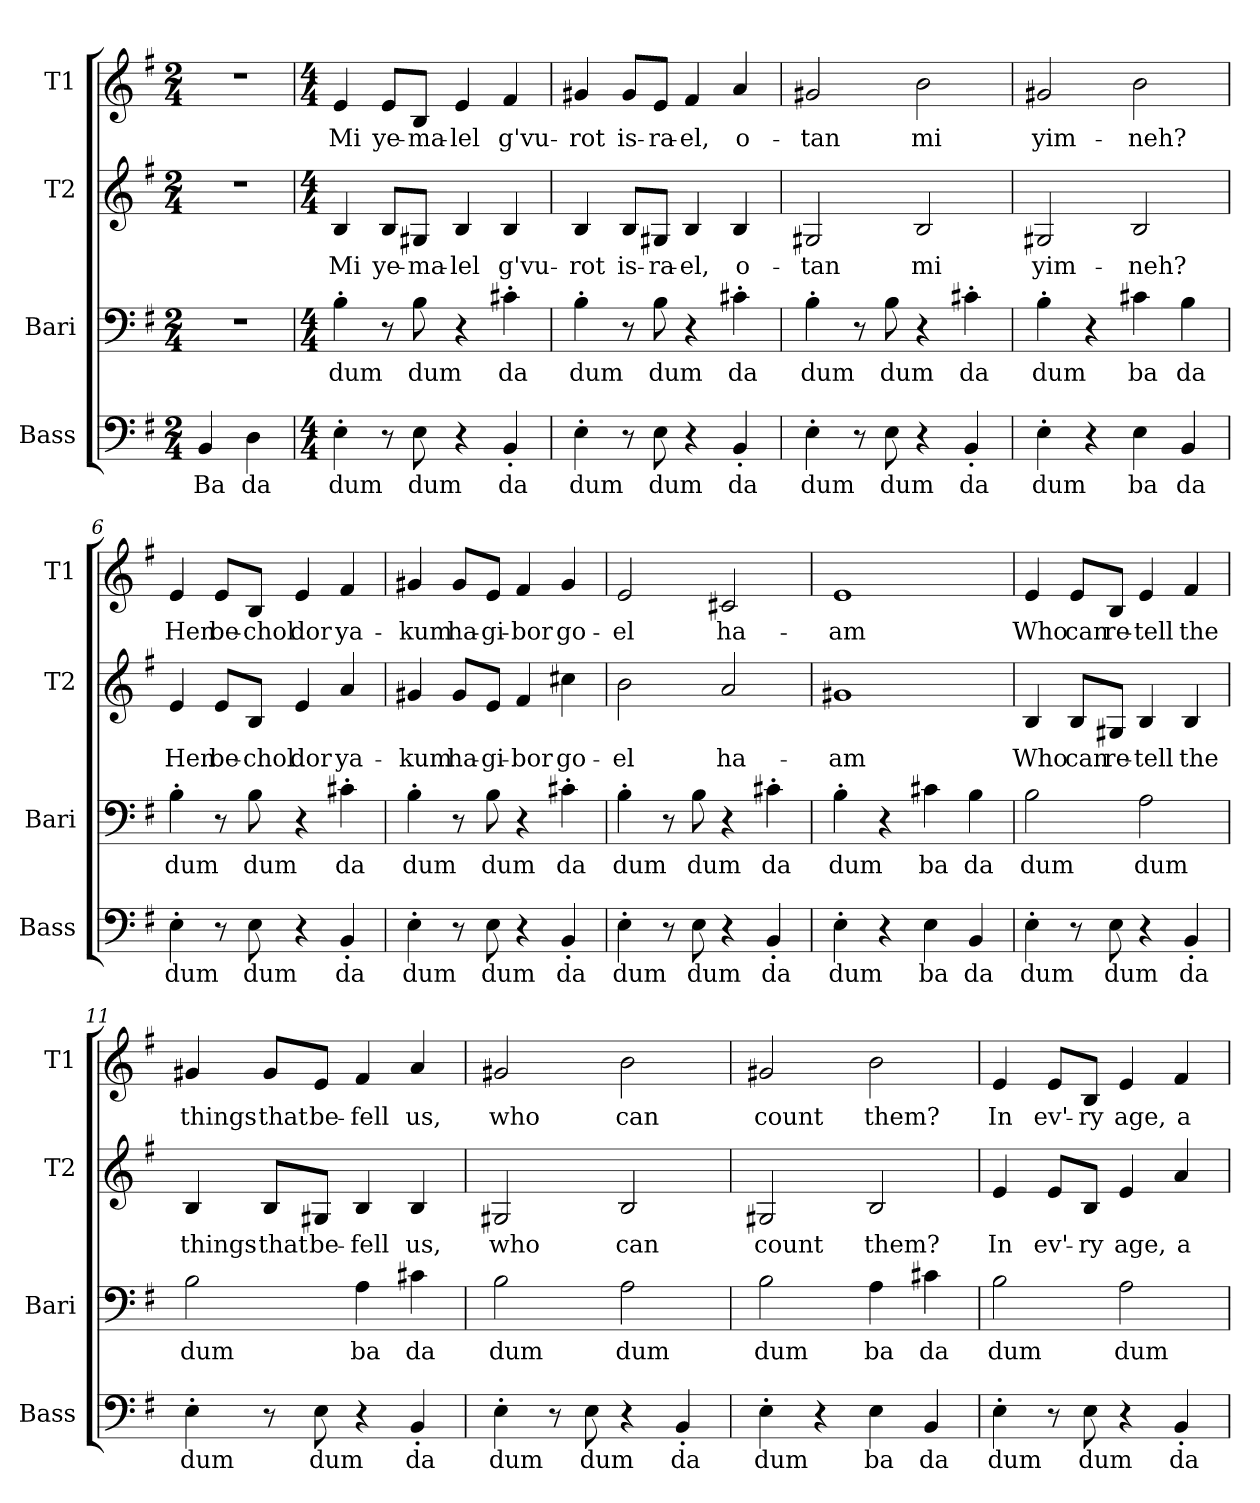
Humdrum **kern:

**kern	**text	**kern	**text	**kern	**text	**kern	**text
*part4	*part4	*part3	*part3	*part2	*part2	*part1	*part1
*staff4	*staff4	*staff3	*staff3	*staff2	*staff2	*staff1	*staff1
*I"Bass	*	*I"Bari	*	*I"T2	*	*I"T1	*
*I'Bass	*	*I'Bari	*	*I'T2	*	*I'T1	*
*clefF4	*	*clefF4	*	*clefG2	*	*clefG2	*
*k[f#]	*	*k[f#]	*	*k[f#]	*	*k[f#]	*
*M2/4	*	*M2/4	*	*M2/4	*	*M2/4	*
*MM200	*	*MM200	*	*MM200	*	*MM200	*
=1	=1	=1	=1	=1	=1	=1	=1
!	!LO:LY:b	!	!	!	!	!	!
4BB/	Ba	2r	.	2r	.	2r	.
!	!LO:LY:b	!	!	!	!	!	!
4D\	da	.	.	.	.	.	.
=2	=2	=2	=2	=2	=2	=2	=2
*M4/4	*	*M4/4	*	*M4/4	*	*M4/4	*
!	!LO:LY:b	!	!LO:LY:b	!	!LO:LY:b	!	!LO:LY:b
4E'\	dum	4B'\	dum	4B/	Mi	4e/	Mi
!	!	!	!	!	!LO:LY:b	!	!LO:LY:b
8r	.	8r	.	8B/L	ye-	8e/L	ye-
!	!LO:LY:b	!	!LO:LY:b	!	!LO:LY:b	!	!LO:LY:b
8E\	dum	8B\	dum	8G#X/J	-ma-	8B/J	-ma-
!	!	!	!	!	!LO:LY:b	!	!LO:LY:b
4r	.	4r	.	4B/	-lel	4e/	-lel
!	!LO:LY:b	!	!LO:LY:b	!	!LO:LY:b	!	!LO:LY:b
4BB'/	da	4c#X'\	da	4B/	g'vu-	4f#/	g'vu-
=3	=3	=3	=3	=3	=3	=3	=3
!	!LO:LY:b	!	!LO:LY:b	!	!LO:LY:b	!	!LO:LY:b
4E'\	dum	4B'\	dum	4B/	-rot	4g#X/	-rot
!	!	!	!	!	!LO:LY:b	!	!LO:LY:b
8r	.	8r	.	8B/L	is-	8g#/L	is-
!	!LO:LY:b	!	!LO:LY:b	!	!LO:LY:b	!	!LO:LY:b
8E\	dum	8B\	dum	8G#X/J	-ra-	8e/J	-ra-
!	!	!	!	!	!LO:LY:b	!	!LO:LY:b
4r	.	4r	.	4B/	-el,	4f#/	-el,
!	!LO:LY:b	!	!LO:LY:b	!	!LO:LY:b	!	!LO:LY:b
4BB'/	da	4c#X'\	da	4B/	o-	4a/	o-
=4	=4	=4	=4	=4	=4	=4	=4
!	!LO:LY:b	!	!LO:LY:b	!	!LO:LY:b	!	!LO:LY:b
4E'\	dum	4B'\	dum	2G#X/	-tan	2g#X/	-tan
8r	.	8r	.	.	.	.	.
!	!LO:LY:b	!	!LO:LY:b	!	!	!	!
8E\	dum	8B\	dum	.	.	.	.
!	!	!	!	!	!LO:LY:b	!	!LO:LY:b
4r	.	4r	.	2B/	mi	2b\	mi
!	!LO:LY:b	!	!LO:LY:b	!	!	!	!
4BB'/	da	4c#X'\	da	.	.	.	.
=5	=5	=5	=5	=5	=5	=5	=5
!	!LO:LY:b	!	!LO:LY:b	!	!LO:LY:b	!	!LO:LY:b
4E'\	dum	4B'\	dum	2G#X/	yim-	2g#X/	yim-
4r	.	4r	.	.	.	.	.
!	!LO:LY:b	!	!LO:LY:b	!	!LO:LY:b	!	!LO:LY:b
4E\	ba	4c#X\	ba	2B/	-neh?	2b\	-neh?
!	!LO:LY:b	!	!LO:LY:b	!	!	!	!
4BB/	da	4B\	da	.	.	.	.
!!LO:LB:g=z
=6	=6	=6	=6	=6	=6	=6	=6
!	!LO:LY:b	!	!LO:LY:b	!	!LO:LY:b	!	!LO:LY:b
4E'\	dum	4B'\	dum	4e/	Hen	4e/	Hen
!	!	!	!	!	!LO:LY:b	!	!LO:LY:b
8r	.	8r	.	8e/L	be-	8e/L	be-
!	!LO:LY:b	!	!LO:LY:b	!	!LO:LY:b	!	!LO:LY:b
8E\	dum	8B\	dum	8B/J	-chol	8B/J	-chol
!	!	!	!	!	!LO:LY:b	!	!LO:LY:b
4r	.	4r	.	4e/	dor	4e/	dor
!	!LO:LY:b	!	!LO:LY:b	!	!LO:LY:b	!	!LO:LY:b
4BB'/	da	4c#X'\	da	4a/	ya-	4f#/	ya-
=7	=7	=7	=7	=7	=7	=7	=7
!	!LO:LY:b	!	!LO:LY:b	!	!LO:LY:b	!	!LO:LY:b
4E'\	dum	4B'\	dum	4g#X/	-kum	4g#X/	-kum
!	!	!	!	!	!LO:LY:b	!	!LO:LY:b
8r	.	8r	.	8g#/L	ha-	8g#/L	ha-
!	!LO:LY:b	!	!LO:LY:b	!	!LO:LY:b	!	!LO:LY:b
8E\	dum	8B\	dum	8e/J	-gi-	8e/J	-gi-
!	!	!	!	!	!LO:LY:b	!	!LO:LY:b
4r	.	4r	.	4f#/	-bor	4f#/	-bor
!	!LO:LY:b	!	!LO:LY:b	!	!LO:LY:b	!	!LO:LY:b
4BB'/	da	4c#X'\	da	4cc#X\	go-	4g#/	go-
=8	=8	=8	=8	=8	=8	=8	=8
!	!LO:LY:b	!	!LO:LY:b	!	!LO:LY:b	!	!LO:LY:b
4E'\	dum	4B'\	dum	2b\	-el	2e/	-el
8r	.	8r	.	.	.	.	.
!	!LO:LY:b	!	!LO:LY:b	!	!	!	!
8E\	dum	8B\	dum	.	.	.	.
!	!	!	!	!	!LO:LY:b	!	!LO:LY:b
4r	.	4r	.	2a/	ha-	2c#X/	ha-
!	!LO:LY:b	!	!LO:LY:b	!	!	!	!
4BB'/	da	4c#X'\	da	.	.	.	.
=9	=9	=9	=9	=9	=9	=9	=9
!	!LO:LY:b	!	!LO:LY:b	!	!LO:LY:b	!	!LO:LY:b
4E'\	dum	4B'\	dum	1g#X	-am	1e	-am
4r	.	4r	.	.	.	.	.
!	!LO:LY:b	!	!LO:LY:b	!	!	!	!
4E\	ba	4c#X\	ba	.	.	.	.
!	!LO:LY:b	!	!LO:LY:b	!	!	!	!
4BB/	da	4B\	da	.	.	.	.
!!LO:PB:g=z
=10	=10	=10	=10	=10	=10	=10	=10
!	!LO:LY:b	!	!LO:LY:b	!	!LO:LY:b	!	!LO:LY:b
4E'\	dum	2B\	dum	4B/	Who	4e/	Who
!	!	!	!	!	!LO:LY:b	!	!LO:LY:b
8r	.	.	.	8B/L	can	8e/L	can
!	!LO:LY:b	!	!	!	!LO:LY:b	!	!LO:LY:b
8E\	dum	.	.	8G#X/J	re-	8B/J	re-
!	!	!	!LO:LY:b	!	!LO:LY:b	!	!LO:LY:b
4r	.	2A\	dum	4B/	-tell	4e/	-tell
!	!LO:LY:b	!	!	!	!LO:LY:b	!	!LO:LY:b
4BB'/	da	.	.	4B/	the	4f#/	the
=11	=11	=11	=11	=11	=11	=11	=11
!	!LO:LY:b	!	!LO:LY:b	!	!LO:LY:b	!	!LO:LY:b
4E'\	dum	2B\	dum	4B/	things	4g#X/	things
!	!	!	!	!	!LO:LY:b	!	!LO:LY:b
8r	.	.	.	8B/L	that	8g#/L	that
!	!LO:LY:b	!	!	!	!LO:LY:b	!	!LO:LY:b
8E\	dum	.	.	8G#X/J	be-	8e/J	be-
!	!	!	!LO:LY:b	!	!LO:LY:b	!	!LO:LY:b
4r	.	4A\	ba	4B/	-fell	4f#/	-fell
!	!LO:LY:b	!	!LO:LY:b	!	!LO:LY:b	!	!LO:LY:b
4BB'/	da	4c#X\	da	4B/	us,	4a/	us,
=12	=12	=12	=12	=12	=12	=12	=12
!	!LO:LY:b	!	!LO:LY:b	!	!LO:LY:b	!	!LO:LY:b
4E'\	dum	2B\	dum	2G#X/	who	2g#X/	who
8r	.	.	.	.	.	.	.
!	!LO:LY:b	!	!	!	!	!	!
8E\	dum	.	.	.	.	.	.
!	!	!	!LO:LY:b	!	!LO:LY:b	!	!LO:LY:b
4r	.	2A\	dum	2B/	can	2b\	can
!	!LO:LY:b	!	!	!	!	!	!
4BB'/	da	.	.	.	.	.	.
=13	=13	=13	=13	=13	=13	=13	=13
!	!LO:LY:b	!	!LO:LY:b	!	!LO:LY:b	!	!LO:LY:b
4E'\	dum	2B\	dum	2G#X/	count	2g#X/	count
4r	.	.	.	.	.	.	.
!	!LO:LY:b	!	!LO:LY:b	!	!LO:LY:b	!	!LO:LY:b
4E\	ba	4A\	ba	2B/	them?	2b\	them?
!	!LO:LY:b	!	!LO:LY:b	!	!	!	!
4BB/	da	4c#X\	da	.	.	.	.
!!LO:LB:g=z
=14	=14	=14	=14	=14	=14	=14	=14
!	!LO:LY:b	!	!LO:LY:b	!	!LO:LY:b	!	!LO:LY:b
4E'\	dum	2B\	dum	4e/	In	4e/	In
!	!	!	!	!	!LO:LY:b	!	!LO:LY:b
8r	.	.	.	8e/L	ev'-	8e/L	ev'-
!	!LO:LY:b	!	!	!	!LO:LY:b	!	!LO:LY:b
8E\	dum	.	.	8B/J	-ry	8B/J	-ry
!	!	!	!LO:LY:b	!	!LO:LY:b	!	!LO:LY:b
4r	.	2A\	dum	4e/	age,	4e/	age,
!	!LO:LY:b	!	!	!	!LO:LY:b	!	!LO:LY:b
4BB'/	da	.	.	4a/	a	4f#/	a
=	=	=	=	=	=	=	=
*-	*-	*-	*-	*-	*-	*-	*-
